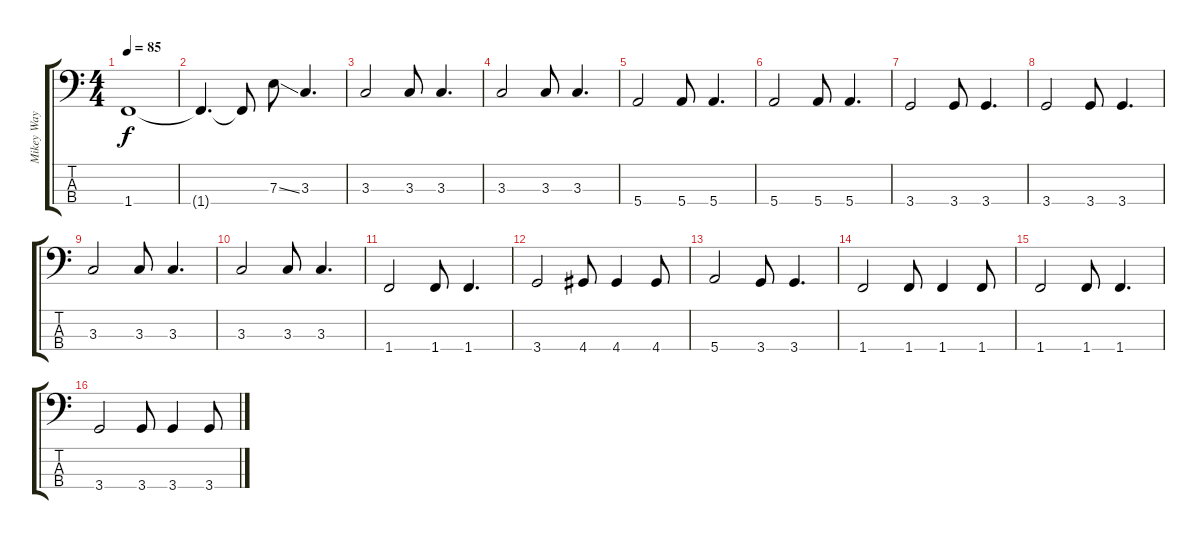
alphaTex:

\track ("Mikey Way (Bass Guitar)" "Mikey Way ") {instrument electricbassfinger}
\staff {score tabs}
\tuning (G2 D2 A1 E1) {hide}
\ts (4 4)
\tempo 85
\clef f4
\ks c
1.4.1{dy f} |
1.4{t}.4{d} 1.4{t}.8 7.3{ss}.8 3.3.4{d} |
3.3.2 3.3.8 3.3.4{d} |
3.3.2 3.3.8 3.3.4{d} |
5.4.2 5.4.8 5.4.4{d} |
5.4.2 5.4.8 5.4.4{d} |
3.4.2 3.4.8 3.4.4{d} |
3.4.2 3.4.8 3.4.4{d} |
3.3.2 3.3.8 3.3.4{d} |
3.3.2 3.3.8 3.3.4{d} |
1.4.2 1.4.8 1.4.4{d} |
3.4.2 4.4.8 4.4.4 4.4.8 |
5.4.2 3.4.8 3.4.4{d} |
1.4.2 1.4.8 1.4.4 1.4.8 |
1.4.2 1.4.8 1.4.4{d} |
3.4.2 3.4.8 3.4.4 3.4.8
